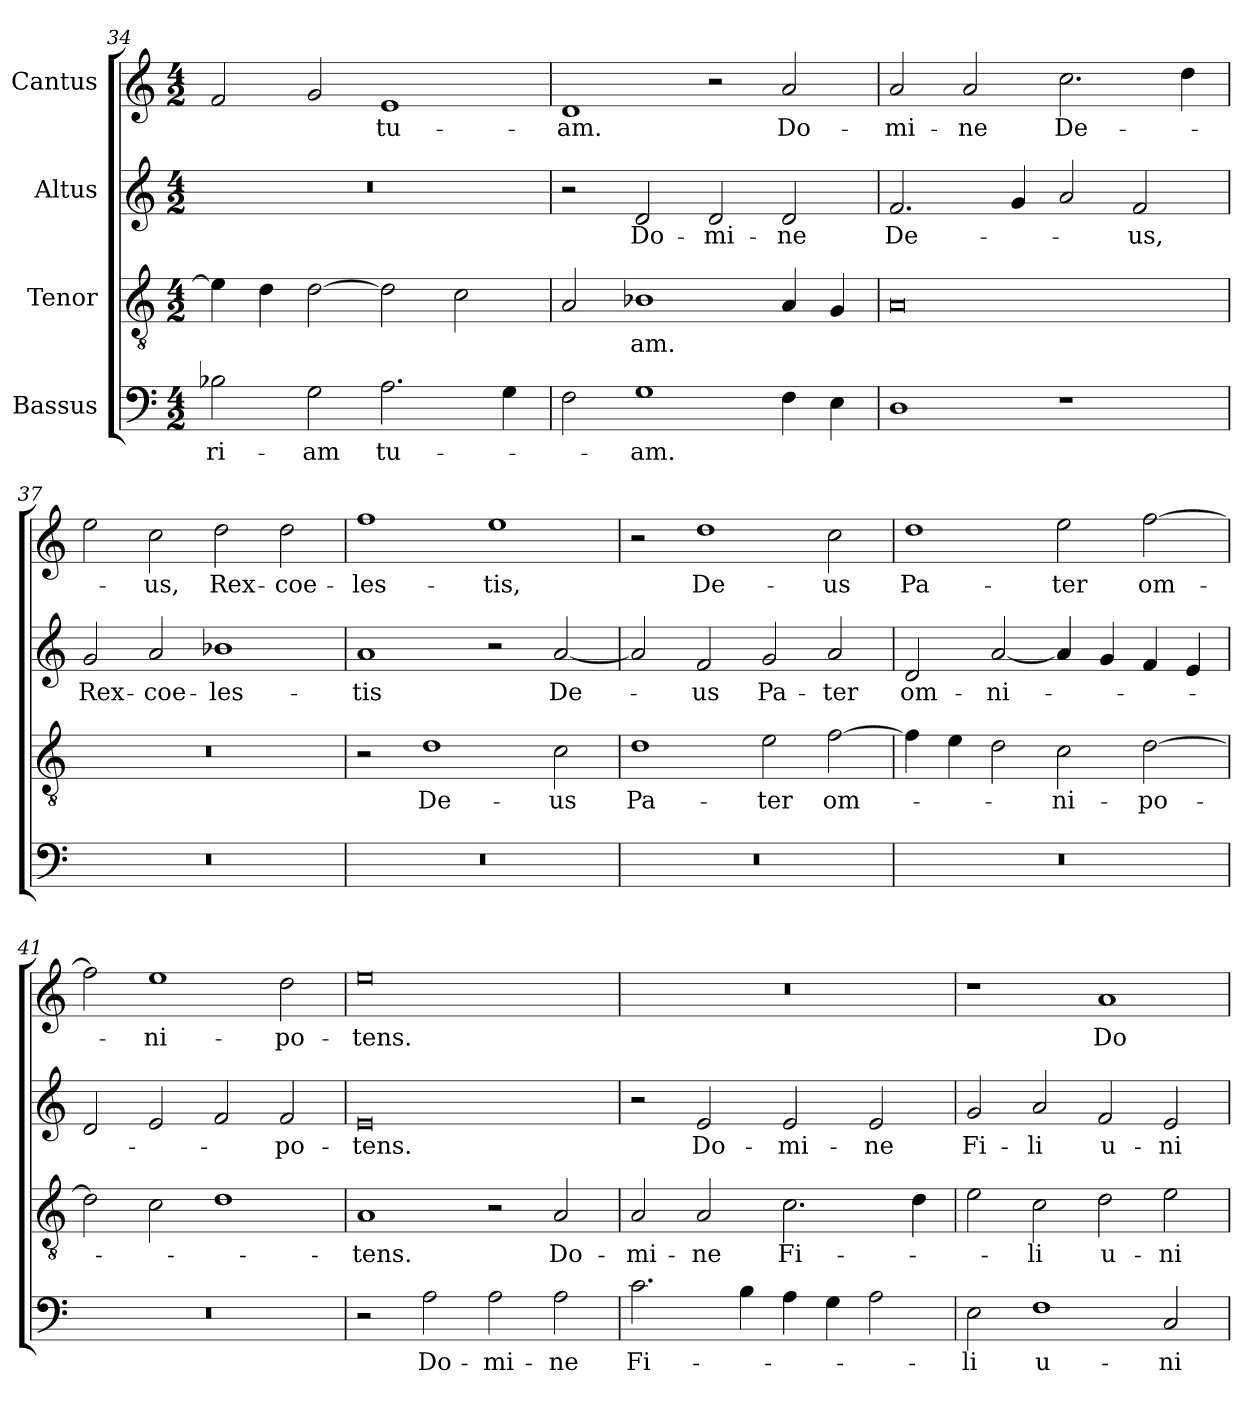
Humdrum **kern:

**kern	**text	**kern	**text	**kern	**text	**kern	**text
*part4	*part4	*part3	*part3	*part2	*part2	*part1	*part1
*staff4	*staff4	*staff3	*staff3	*staff2	*staff2	*staff1	*staff1
*I"Bassus	*	*I"Tenor	*	*I"Altus	*	*I"Cantus	*
*clefF4	*	*clefGv2	*	*clefG2	*	*clefG2	*
*k[]	*	*k[]	*	*k[]	*	*k[]	*
*M4/2	*	*M4/2	*	*M4/2	*	*M4/2	*
=34	=34	=34	=34	=34	=34	=34	=34
2B-X\	-ri-	4e\]	.	0r	.	2f/	.
.	.	4d\	.	.	.	.	.
2G\	-am	[2d\	.	.	.	2g/	.
2.A\	tu-	2d\]	.	.	.	1e/	tu-
.	.	2c\	.	.	.	.	.
4G\	.	.	.	.	.	.	.
=35	=35	=35	=35	=35	=35	=35	=35
2F\	.	2A/	.	2r	.	1d/	-am.
1G\	-am.	1B-X\	-am.	2d/	Do-	.	.
.	.	.	.	2d/	-mi-	2r	.
4F\	.	4A/	.	2d/	-ne	2a/	Do-
4E\	.	4G/	.	.	.	.	.
=36	=36	=36	=36	=36	=36	=36	=36
1D\	.	0A/	.	2.f/	De-	2a/	-mi-
.	.	.	.	.	.	2a/	-ne
.	.	.	.	4g/	.	.	.
1r	.	.	.	2a/	.	2.cc\	De-
.	.	.	.	2f/	-us,	.	.
.	.	.	.	.	.	4dd\	.
=37	=37	=37	=37	=37	=37	=37	=37
0r	.	0r	.	2g/	Rex-	2ee\	.
.	.	.	.	2a/	coe-	2cc\	-us,
.	.	.	.	1b-X\	-les-	2dd\	Rex-
.	.	.	.	.	.	2dd\	coe-
=38	=38	=38	=38	=38	=38	=38	=38
0r	.	2r	.	1a/	-tis	1ff\	-les-
.	.	1d\	De-	.	.	.	.
.	.	.	.	2r	.	1ee\	-tis,
.	.	2c\	-us	[2a/	De-	.	.
=39	=39	=39	=39	=39	=39	=39	=39
0r	.	1d\	Pa-	2a/]	.	2r	.
.	.	.	.	2f/	-us	1dd\	De-
.	.	2e\	-ter	2g/	Pa-	.	.
.	.	[2f\	om-	2a/	-ter	2cc\	-us
=40	=40	=40	=40	=40	=40	=40	=40
0r	.	4f\]	.	2d/	om-	1dd\	Pa-
.	.	4e\	.	.	.	.	.
.	.	2d\	.	[2a/	-ni-	.	.
.	.	2c\	-ni-	4a/]	.	2ee\	-ter
.	.	.	.	4g/	.	.	.
.	.	[2d\	-po-	4f/	.	[2ff\	om-
.	.	.	.	4e/	.	.	.
=41	=41	=41	=41	=41	=41	=41	=41
0r	.	2d\]	.	2d/	.	2ff\]	.
.	.	2c\	.	2e/	.	1ee\	-ni-
.	.	1d\	.	2f/	.	.	.
.	.	.	.	2f/	-po-	2dd\	-po-
=42	=42	=42	=42	=42	=42	=42	=42
2r	.	1A/	-tens.	0e/	-tens.	0ee\	-tens.
2A\	Do-	.	.	.	.	.	.
2A\	-mi-	2r	.	.	.	.	.
2A\	-ne	2A/	Do-	.	.	.	.
=43	=43	=43	=43	=43	=43	=43	=43
2.c\	Fi-	2A/	-mi-	2r	.	0r	.
.	.	2A/	-ne	2e/	Do-	.	.
4B\	.	.	.	.	.	.	.
4A\	.	2.c\	Fi-	2e/	-mi-	.	.
4G\	.	.	.	.	.	.	.
2A\	.	.	.	2e/	-ne	.	.
.	.	4d\	.	.	.	.	.
=44	=44	=44	=44	=44	=44	=44	=44
2E\	-li	2e\	.	2g/	Fi-	1r	.
1F\	u-	2c\	-li	2a/	-li	.	.
.	.	2d\	u-	2f/	u-	1a/	Do-
2C/	-ni-	2e\	-ni-	2e/	-ni-	.	.
=	=	=	=	=	=	=	=
*-	*-	*-	*-	*-	*-	*-	*-
